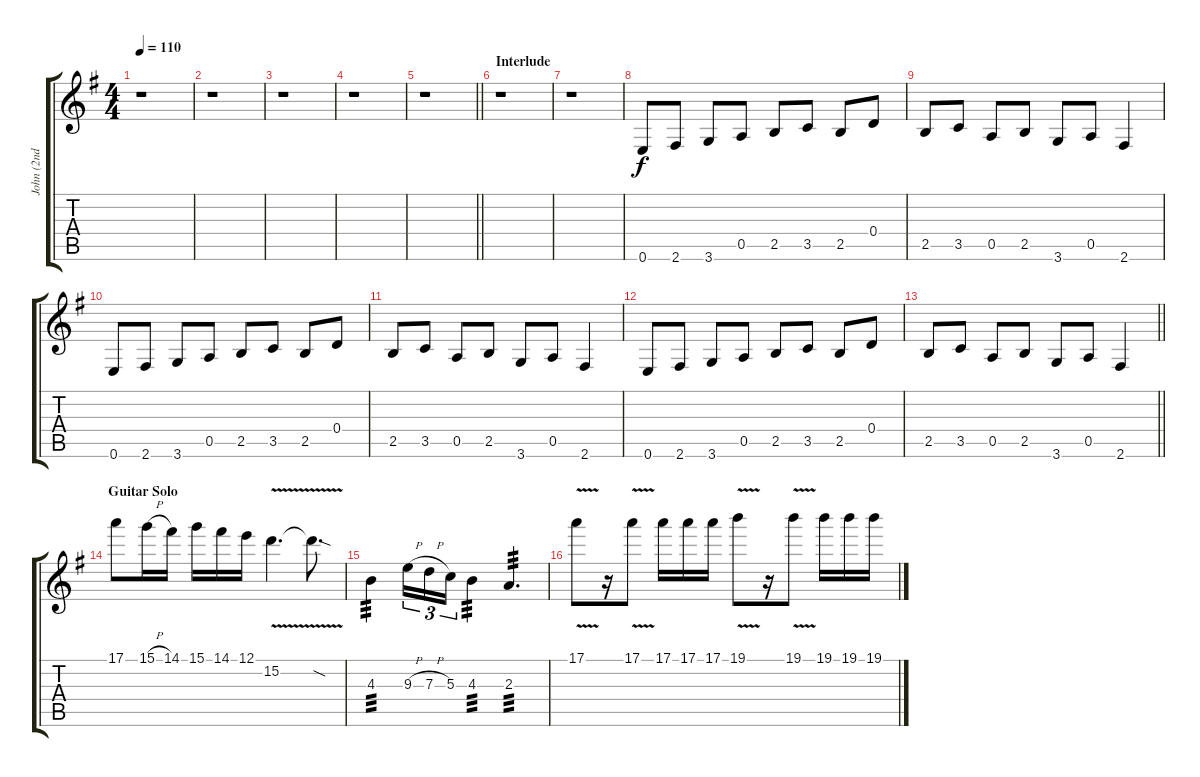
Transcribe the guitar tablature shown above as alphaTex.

\track ("John (2nd Guitar)" "John (2nd ") {instrument distortionguitar}
\staff {score tabs}
\tuning (E4 B3 G3 D3 A2 E2) {hide}
\ts (4 4)
\tempo 110
\clef g2
\ks g
r.1{dy f} |
r.1 |
r.1 |
r.1 |
\barLineRight lightlight
r.1 |
\section ("" "Interlude")
r.1 |
r.1 |
0.6.8 2.6.8 3.6.8 0.5.8 2.5.8 3.5.8 2.5.8 0.4.8 |
2.5.8 3.5.8 0.5.8 2.5.8 3.6.8 0.5.8 2.6.4 |
0.6.8 2.6.8 3.6.8 0.5.8 2.5.8 3.5.8 2.5.8 0.4.8 |
2.5.8 3.5.8 0.5.8 2.5.8 3.6.8 0.5.8 2.6.4 |
0.6.8 2.6.8 3.6.8 0.5.8 2.5.8 3.5.8 2.5.8 0.4.8 |
\barLineRight lightlight
2.5.8 3.5.8 0.5.8 2.5.8 3.6.8 0.5.8 2.6.4 |
\section ("" "Guitar Solo")
17.1.8 15.1{h}.16 14.1.16 15.1.16 14.1.16 12.1.16 15.2{v}.4{d} 15.2{sod t}.8{d} |
4.3.4{tp 3} 9.3{h}.16{tu (3 2)} 7.3{h}.16{tu (3 2)} 5.3.16{tu (3 2)} 4.3.4{tp 3} 2.3.4{d tp 3} |
17.1{v}.8 r.16 17.1{v}.8 17.1.16 17.1.16 17.1.16 19.1{v}.8 r.16 19.1{v}.8 19.1.16 19.1.16 19.1.16
